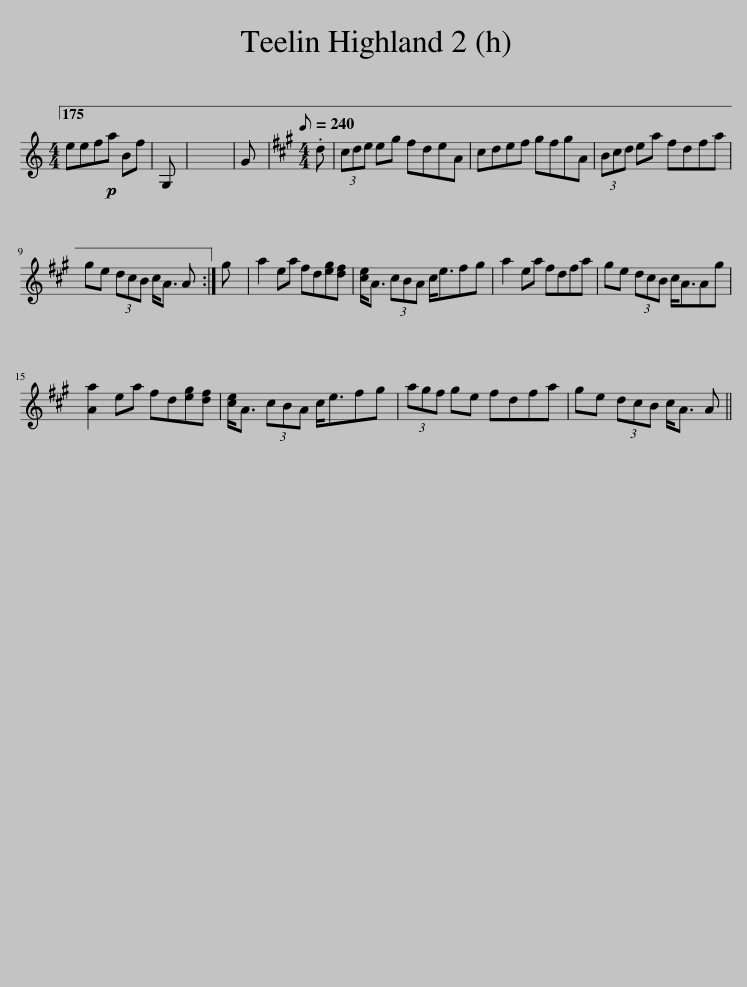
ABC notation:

X:1
L:1/8
M:4/4
I:linebreak $
K:C
V:1 treble
V:1
 eef!p!a Bf | G, | x8 | G |[K:A][M:4/4][Q:1/8=240] .d | %5
 (3cde eg fdeA | cdef gfgA | (3Bcd ea fdfa |$ ge (3dcB c<A A :| g | %10
 a2 ea fd[eg][df] | [ce]<A (3cBA c<efg | a2 ea fdfa | ge (3dcB c<AAg |$ [Aa]2 ea fd[eg][df] | %15
 [ce]<A (3cBA c<efg | (3agf ge fdfa | ge (3dcB c<A A || %18
